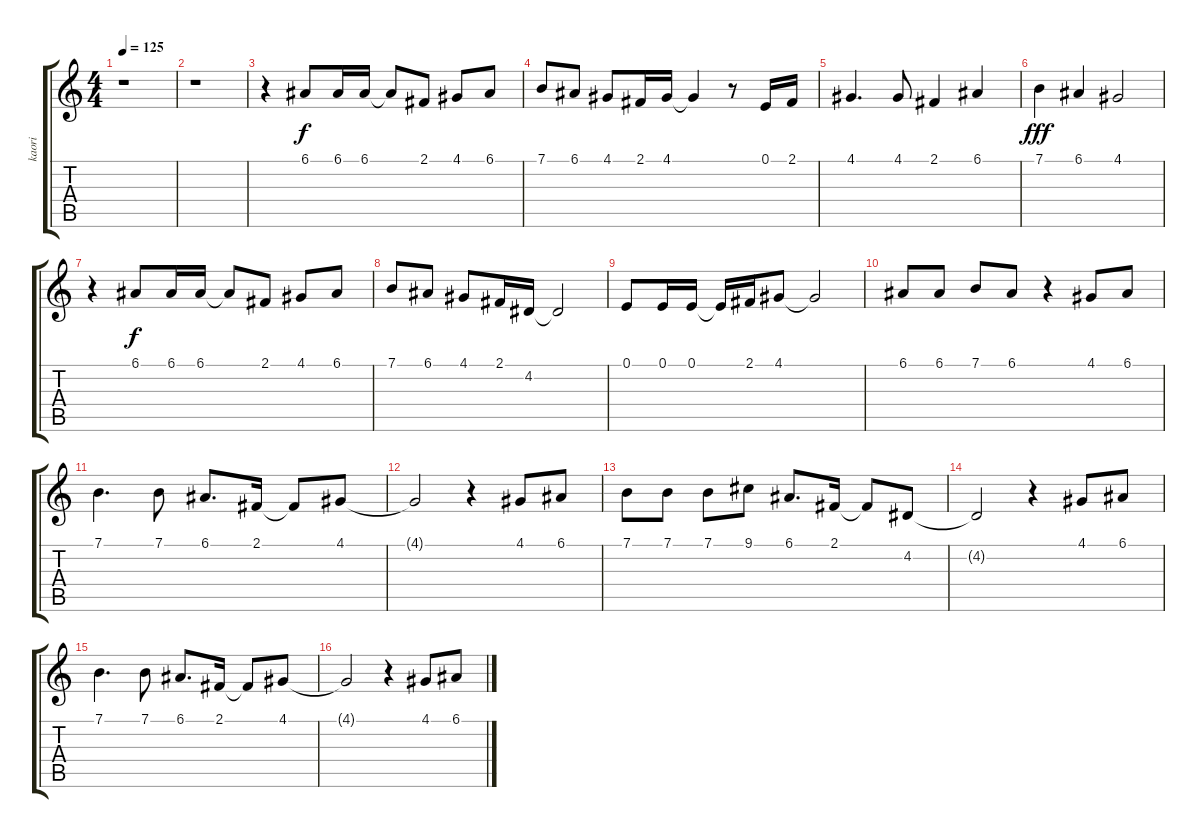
\track ("kaori" "kaori") {instrument brasssection}
\staff {score tabs}
\tuning (E4 B3 G3 D3 A2 E2) {hide}
\ts (4 4)
\tempo 125
\clef g2
\ks c
r.1{dy f} |
r.1 |
r.4 6.1.8 6.1.16 6.1.16 6.1{t}.8 2.1.8 4.1.8 6.1.8 |
7.1.8 6.1.8 4.1.8 2.1.16 4.1.16 4.1{t}.4 r.8 0.1.16 2.1.16 |
4.1.4{d} 4.1.8 2.1.4 6.1.4 |
7.1.4{dy fff} 6.1.4 4.1.2 |
r.4 6.1.8{dy f} 6.1.16 6.1.16 6.1{t}.8 2.1.8 4.1.8 6.1.8 |
7.1.8 6.1.8 4.1.8 2.1.16 4.2.16 4.2{t}.2 |
0.1.8 0.1.16 0.1.16 0.1{t}.16 2.1.16 4.1.8 4.1{t}.2 |
6.1.8 6.1.8 7.1.8 6.1.8 r.4 4.1.8 6.1.8 |
7.1.4{d} 7.1.8 6.1.8{d} 2.1.16 2.1{t}.8 4.1.8 |
4.1{t}.2 r.4 4.1.8 6.1.8 |
7.1.8 7.1.8 7.1.8 9.1.8 6.1.8{d} 2.1.16 2.1{t}.8 4.2.8 |
4.2{t}.2 r.4 4.1.8 6.1.8 |
7.1.4{d} 7.1.8 6.1.8{d} 2.1.16 2.1{t}.8 4.1.8 |
4.1{t}.2 r.4 4.1.8 6.1.8
